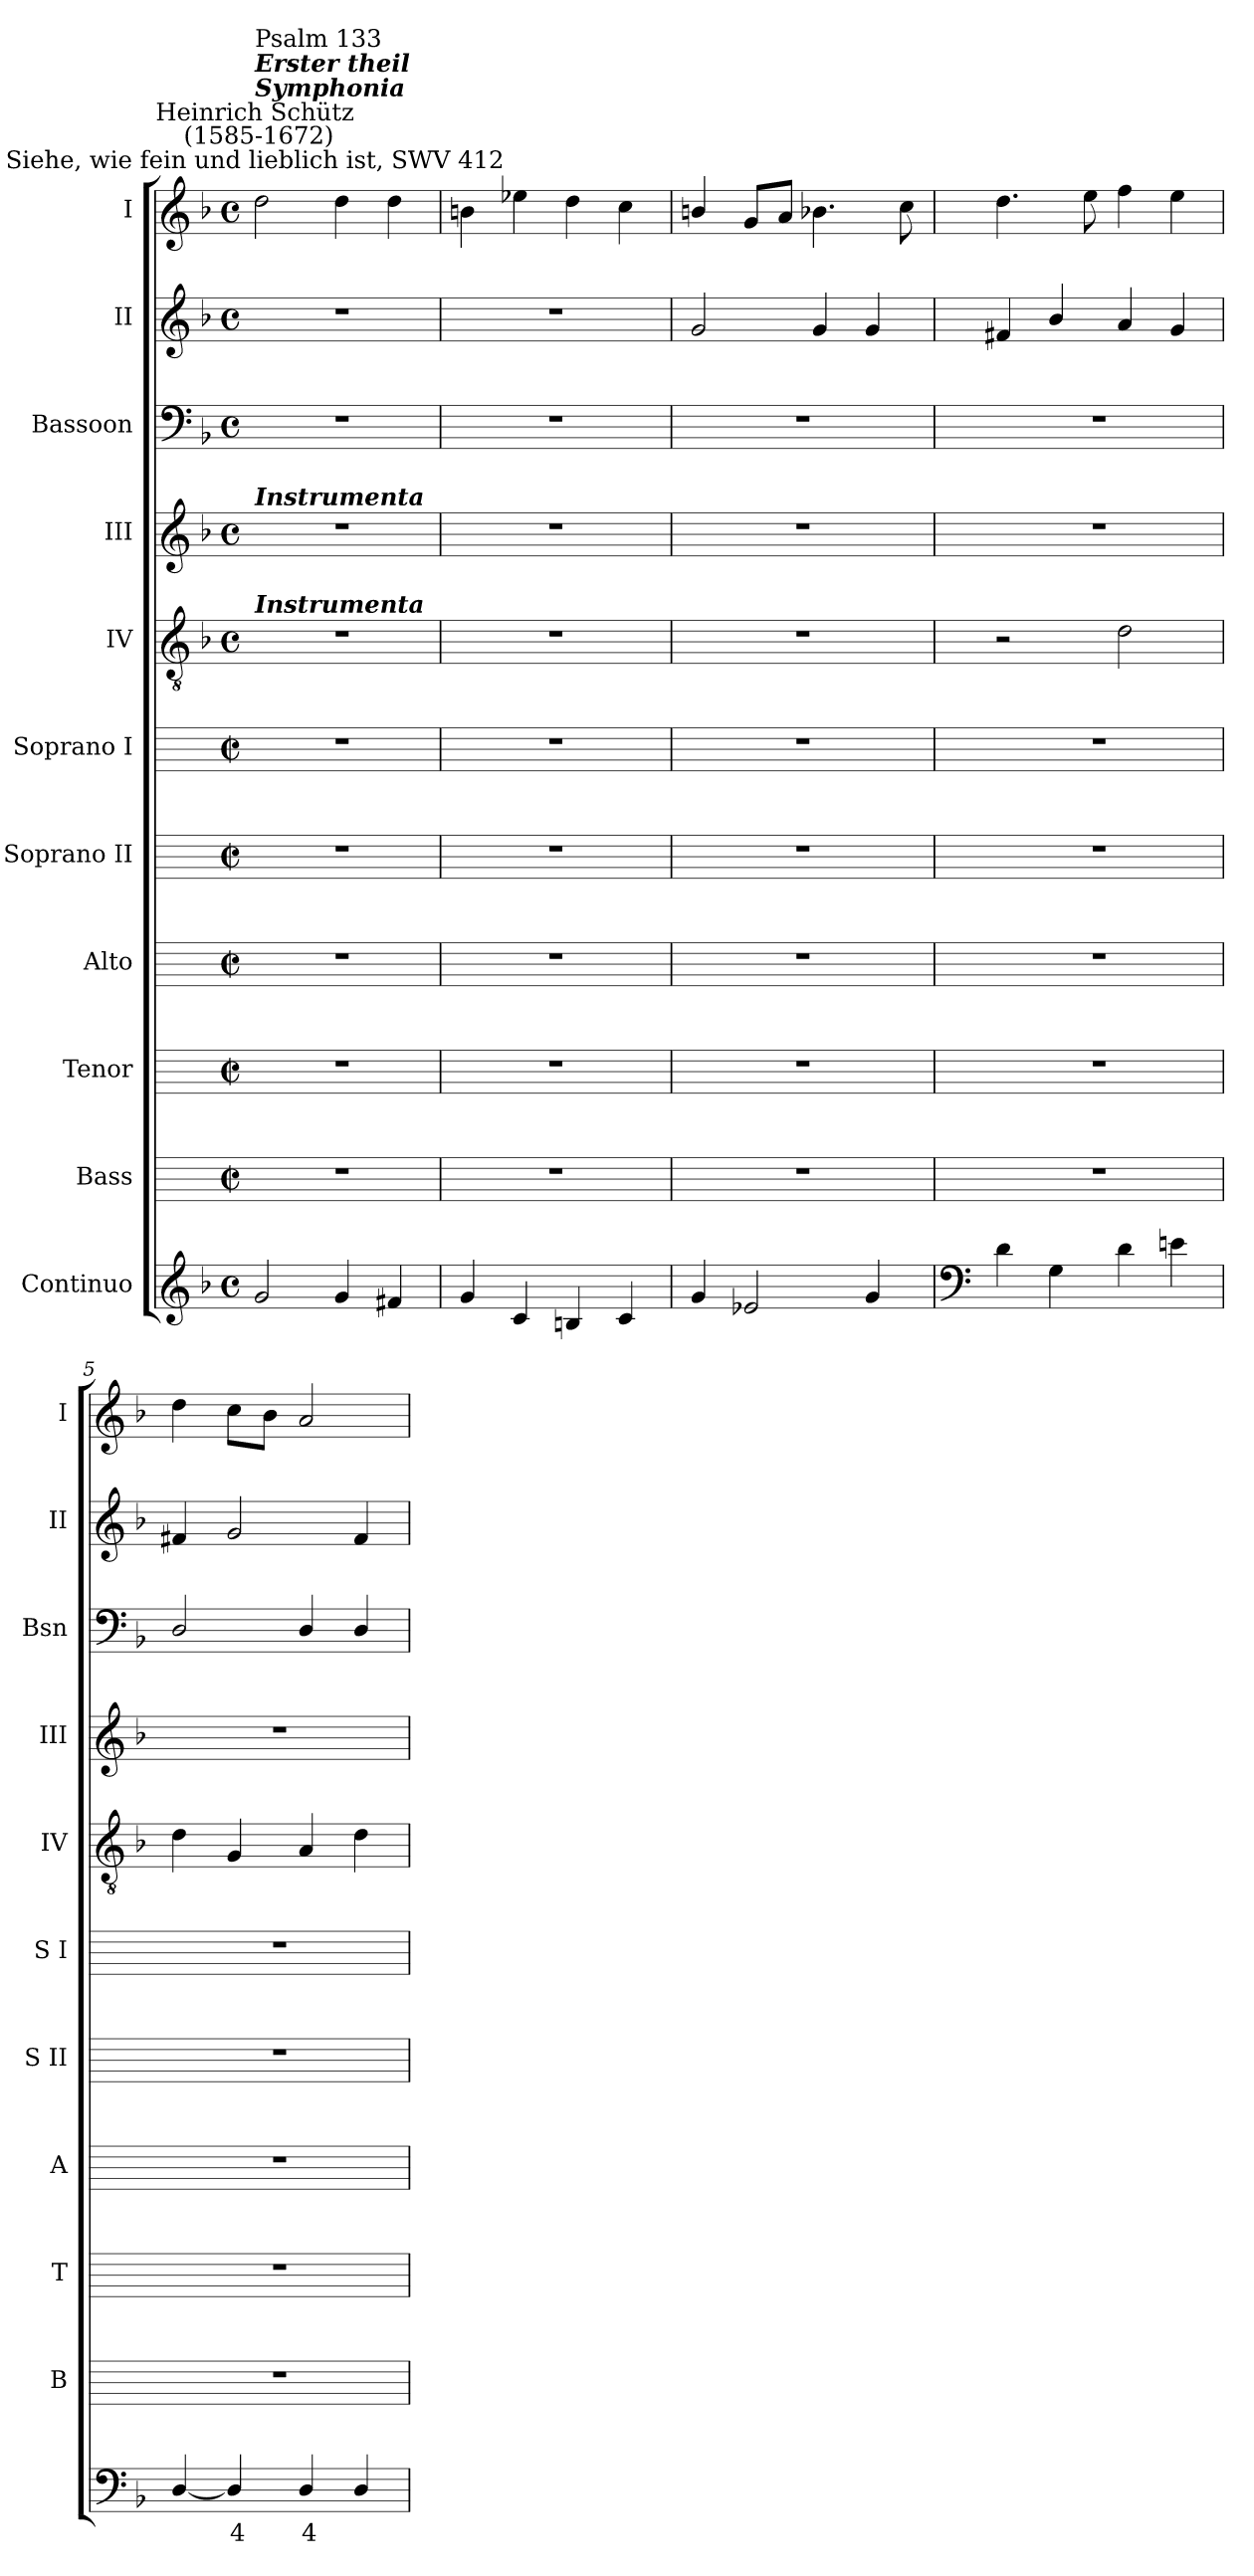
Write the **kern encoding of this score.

**kern	**text	**kern	**kern	**kern	**kern	**kern	**kern	**kern	**kern	**kern	**kern
*part11	*part11	*part10	*part9	*part8	*part7	*part6	*part5	*part4	*part3	*part2	*part1
*staff11	*staff11	*staff10	*staff9	*staff8	*staff7	*staff6	*staff5	*staff4	*staff3	*staff2	*staff1
*I"Continuo	*	*I"Bass	*I"Tenor	*I"Alto	*I"Soprano II	*I"Soprano I	*I"IV	*I"III	*I"Bassoon	*I"II	*I"I
*	*	*I'B	*I'T	*I'A	*I'S II	*I'S I	*I'IV	*I'III	*I'Bsn	*I'II	*I'I
*clefG2	*	*	*	*	*	*	*clefGv2	*clefG2	*clefF4	*clefG2	*clefG2
*k[b-]	*	*	*	*	*	*	*k[b-]	*k[b-]	*k[b-]	*k[b-]	*k[b-]
*F:	*	*	*	*	*	*	*F:	*F:	*F:	*F:	*F:
*M4/4	*	*M2/2	*M2/2	*M2/2	*M2/2	*M2/2	*M4/4	*M4/4	*M4/4	*M4/4	*M4/4
*met(c)	*	*met(c|)	*met(c|)	*met(c|)	*met(c|)	*met(c|)	*met(c)	*met(c)	*met(c)	*met(c)	*met(c)
=1	=1	=1	=1	=1	=1	=1	=1	=1	=1	=1	=1
!	!	!	!	!	!	!	!	!	!	!	!LO:TX:a:cj:t=Siehe, wie fein und lieblich ist, SWV 412
!	!	!	!	!	!	!	!	!	!	!	!LO:TX:a:cj:t=Heinrich Schütz\n (1585-1672)
!	!	!	!	!	!	!	!	!	!	!	!LO:TX:a:Bi:t=Symphonia
!	!	!	!	!	!	!	!	!	!	!	!LO:TX:a:Bi:t=Erster theil
!	!	!	!	!	!	!	!	!	!	!	!LO:TX:a:t=Psalm 133
!	!	!	!	!	!	!	!	!LO:TX:a:Bi:t=Instrumenta	!	!	!
!	!	!	!	!	!	!	!LO:TX:a:Bi:t=Instrumenta	!	!	!	!
2g	.	1r	1r	1r	1r	1r	1r	1r	1r	1r	2dd
4g	.	.	.	.	.	.	.	.	.	.	4dd
4f#X	.	.	.	.	.	.	.	.	.	.	4dd
=2	=2	=2	=2	=2	=2	=2	=2	=2	=2	=2	=2
4g	.	1r	1r	1r	1r	1r	1r	1r	1r	1r	4bn
4c/	.	.	.	.	.	.	.	.	.	.	4ee-X
4Bn	.	.	.	.	.	.	.	.	.	.	4dd
4c/	.	.	.	.	.	.	.	.	.	.	4cc
=3	=3	=3	=3	=3	=3	=3	=3	=3	=3	=3	=3
4g	.	1r	1r	1r	1r	1r	1r	1r	1r	2g	4bn/
2e-X	.	.	.	.	.	.	.	.	.	.	8gL
.	.	.	.	.	.	.	.	.	.	.	8aJ
.	.	.	.	.	.	.	.	.	.	4g	4.b-X
4g	.	.	.	.	.	.	.	.	.	4g	.
.	.	.	.	.	.	.	.	.	.	.	8cc
=4	=4	=4	=4	=4	=4	=4	=4	=4	=4	=4	=4
*clefF4	*	*	*	*	*	*	*	*	*	*	*
4d	.	1r	1r	1r	1r	1r	2r	1r	1r	4f#X	4.dd
4G	.	.	.	.	.	.	.	.	.	4b-/	.
.	.	.	.	.	.	.	.	.	.	.	8ee
4d	.	.	.	.	.	.	2d	.	.	4a	4ff
4en	.	.	.	.	.	.	.	.	.	4g	4ee
=5	=5	=5	=5	=5	=5	=5	=5	=5	=5	=5	=5
[4D/	.	1r	1r	1r	1r	1r	4d	1r	2D/	4f#X	4dd
!	!LO:LY:b	!	!	!	!	!	!	!	!	!	!
4D/]	4	.	.	.	.	.	4G	.	.	2g	8ccL
.	.	.	.	.	.	.	.	.	.	.	8b-J
!	!LO:LY:b	!	!	!	!	!	!	!	!	!	!
4D/	4	.	.	.	.	.	4A	.	4D/	.	2a
4D/	.	.	.	.	.	.	4d	.	4D/	4f#	.
=	=	=	=	=	=	=	=	=	=	=	=
*-	*-	*-	*-	*-	*-	*-	*-	*-	*-	*-	*-
